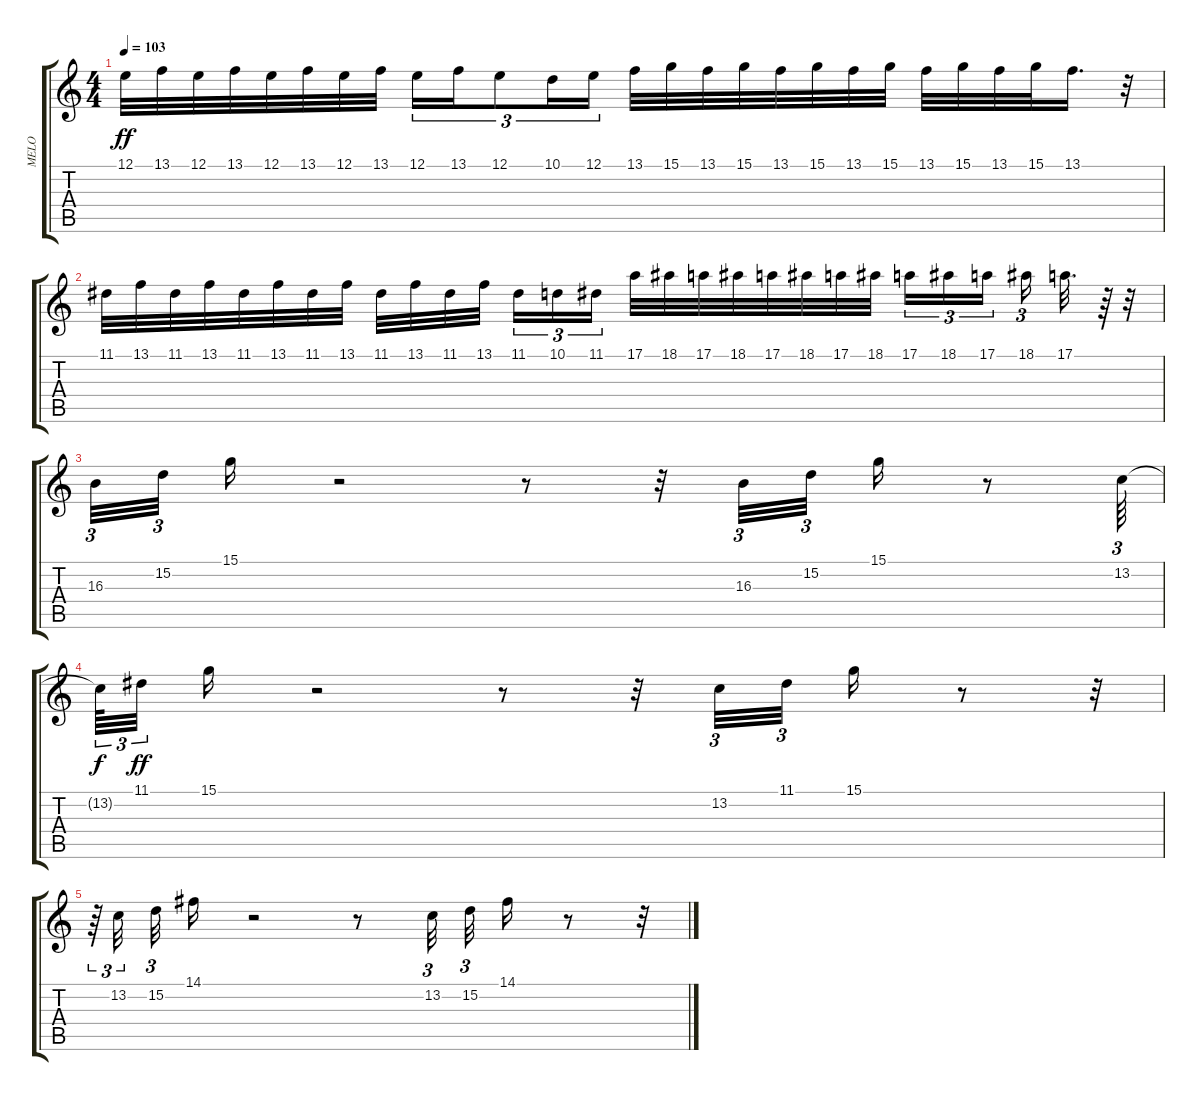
\track ("MELO" "MELO") {instrument harpsichord}
\staff {score tabs}
\tuning (E4 B3 G3 D3 A2 E2) {hide}
\ts (4 4)
\tempo 103
\clef g2
\ks c
12.1.32{dy ff} 13.1.32 12.1.32 13.1.32 12.1.32 13.1.32 12.1.32 13.1.32 12.1.16{tu (3 2)} 13.1.16{tu (3 2)} 12.1.8{tu (3 2)} 10.1.16{tu (3 2)} 12.1.16{tu (3 2)} 13.1.32 15.1.32 13.1.32 15.1.32 13.1.32 15.1.32 13.1.32 15.1.32 13.1.32 15.1.32 13.1.32 15.1.32 13.1.16{d} r.32 |
11.1.32 13.1.32 11.1.32 13.1.32 11.1.32 13.1.32 11.1.32 13.1.32 11.1.32 13.1.32 11.1.32 13.1.32{beam splitsecondary} 11.1.16{tu (3 2)} 10.1.16{tu (3 2)} 11.1.16{tu (3 2)} 17.1.32 18.1.32 17.1.32 18.1.32 17.1.32 18.1.32 17.1.32 18.1.32 17.1.16{tu (3 2)} 18.1.16{tu (3 2)} 17.1.16{tu (3 2) beam splitsecondary} 18.1.16{tu (3 2)} 17.1.32{d} r.64 r.32 |
16.3.32{tu (3 2)} 15.2.32{tu (3 2) beam splitsecondary} 15.1.16 r.2 r.8 r.32 16.3.32{tu (3 2)} 15.2.32{tu (3 2) beam splitsecondary} 15.1.16 r.8 13.2.64{tu (3 2)} |
13.2{t}.64{tu (3 2) dy f} 11.1.32{tu (3 2) dy ff beam splitsecondary} 15.1.16 r.2 r.8 r.32 13.2.32{tu (3 2)} 11.1.32{tu (3 2) beam splitsecondary} 15.1.16 r.8 r.32{tu (3 2)} |
r.64{tu (3 2)} 13.2.32{tu (3 2) beam splitsecondary} 15.2.32{tu (3 2)} 14.1.16 r.2 r.8 13.2.32{tu (3 2)} 15.2.32{tu (3 2)} 14.1.16 r.8 r.32
